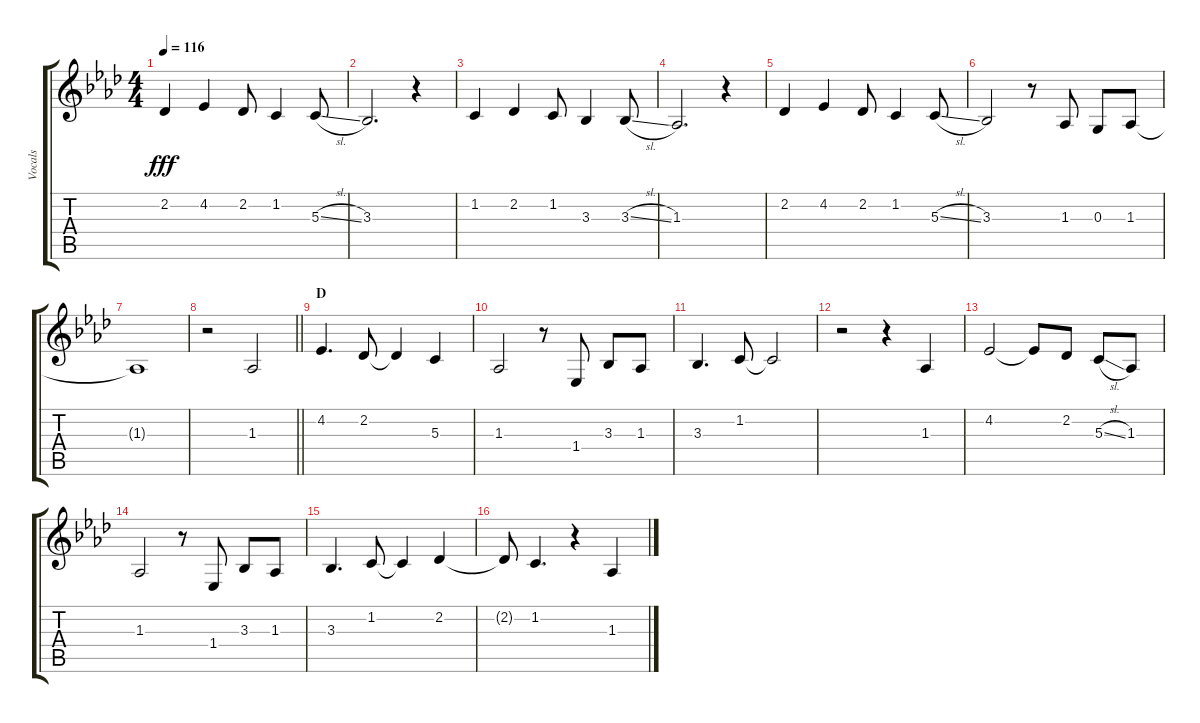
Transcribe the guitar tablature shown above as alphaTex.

\track ("Vocals" "Vocals") {instrument voiceoohs}
\staff {score tabs}
\tuning (E4 B3 G3 D3 A2 E2) {hide}
\ts (4 4)
\tempo 116
\clef g2
\ks ab
2.2.4{dy fff} 4.2.4 2.2.8 1.2.4 5.3{sl}.8 |
3.3.2{d} r.4 |
1.2.4 2.2.4 1.2.8 3.3.4 3.3{sl}.8 |
1.3.2{d} r.4 |
2.2.4 4.2.4 2.2.8 1.2.4 5.3{sl}.8 |
3.3.2 r.8 1.3.8 0.3.8 1.3.8 |
1.3{t}.1 |
\barLineRight lightlight
r.2 1.3.2 |
\section ("" "D")
4.2.4{d} 2.2.8 2.2{t}.4 5.3.4 |
1.3.2 r.8 1.4.8 3.3.8 1.3.8 |
3.3.4{d} 1.2.8 1.2{t}.2 |
r.2 r.4 1.3.4 |
4.2.2 4.2{t}.8 2.2.8 5.3{sl}.8 1.3.8 |
1.3.2 r.8 1.4.8 3.3.8 1.3.8 |
3.3.4{d} 1.2.8 1.2{t}.4 2.2.4 |
2.2{t}.8 1.2.4{d} r.4 1.3.4
